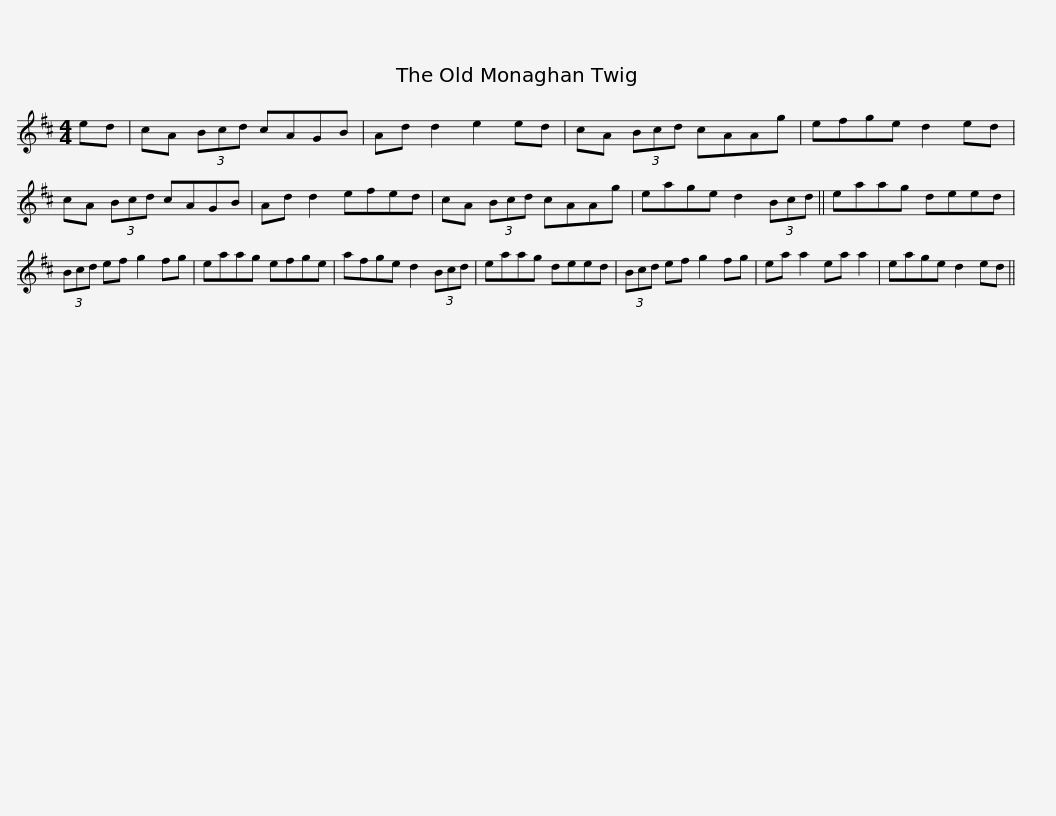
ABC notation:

X:1
L:1/8
M:4/4
I:linebreak $
K:D
V:1 treble
V:1
 ed | cA (3Bcd cAGB | Ad d2 e2 ed | cA (3Bcd cAAg | efge d2 ed | %5
 cA (3Bcd cAGB |$ Ad d2 efed | cA (3Bcd cAAg | eage d2 (3Bcd || eaag deed | %10
 (3Bcd ef g2 fg |$ eaag efge | afge d2 (3Bcd | eaag deed | (3Bcd ef g2 fg | %15
 ea a2 ea a2 |$ eage d2 ed || %17
